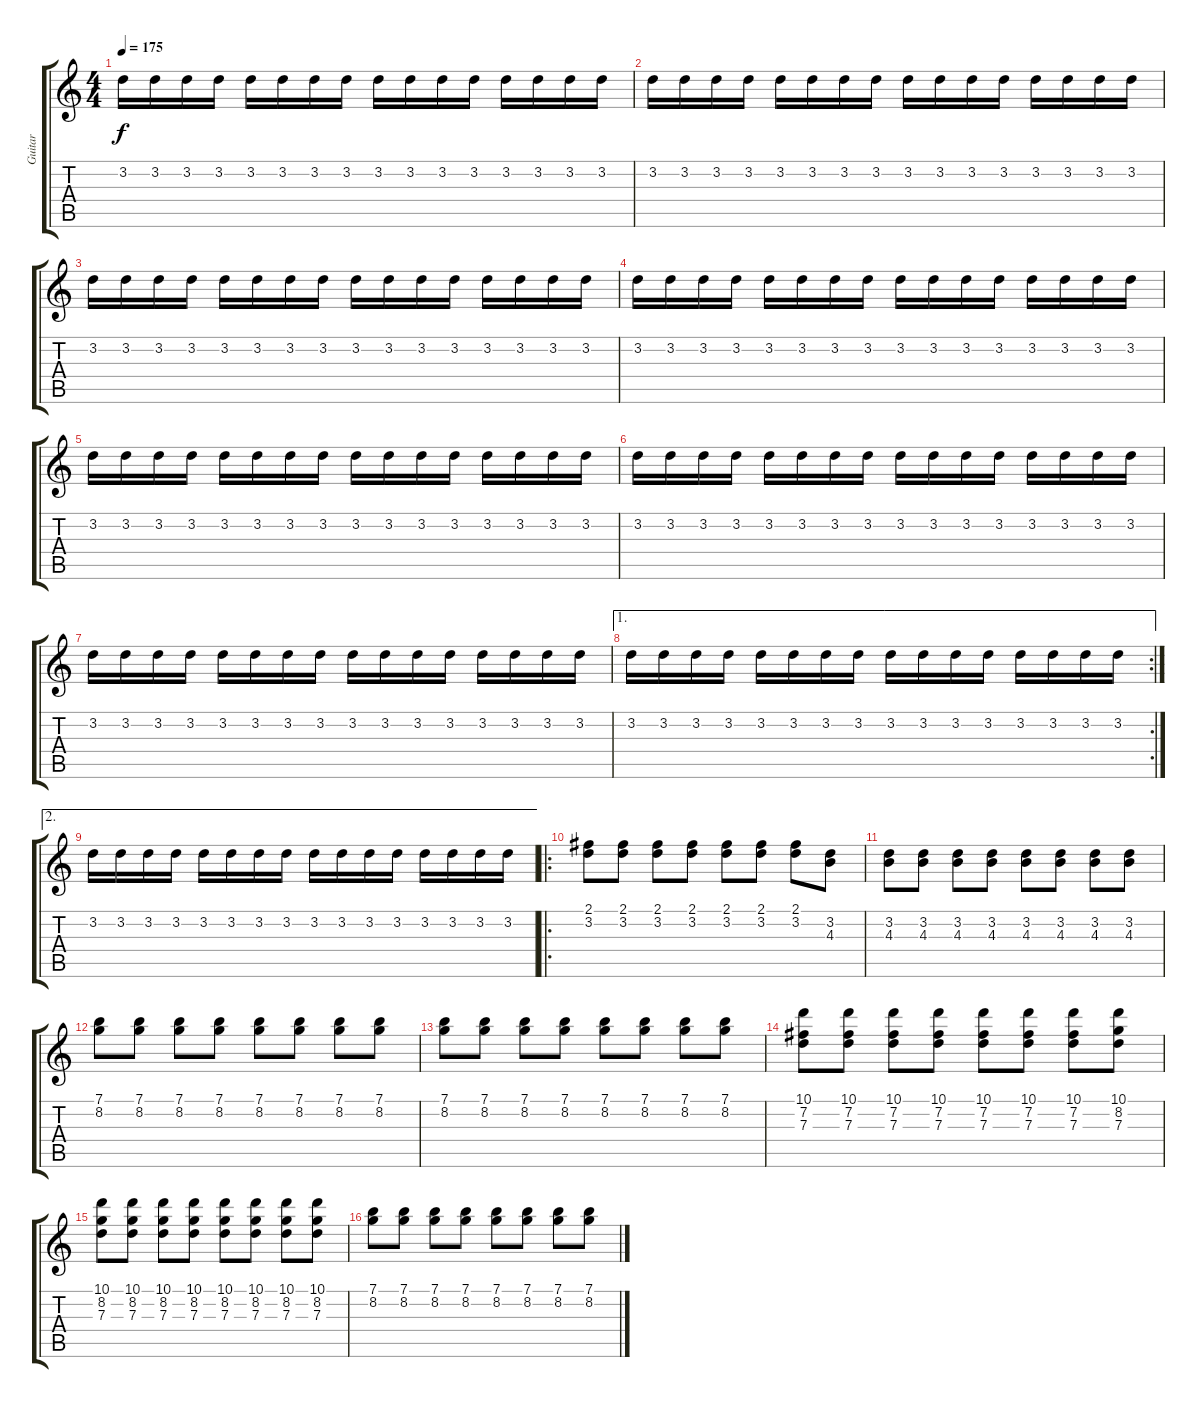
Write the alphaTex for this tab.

\track ("Guitar" "Guitar") {instrument overdrivenguitar}
\staff {score tabs}
\tuning (E4 B3 G3 D3 A2 E2) {hide}
\ts (4 4)
\tempo 175
\clef g2
\ks c
3.2.16{dy f} 3.2.16 3.2.16 3.2.16 3.2.16 3.2.16 3.2.16 3.2.16 3.2.16 3.2.16 3.2.16 3.2.16 3.2.16 3.2.16 3.2.16 3.2.16 |
3.2.16 3.2.16 3.2.16 3.2.16 3.2.16 3.2.16 3.2.16 3.2.16 3.2.16 3.2.16 3.2.16 3.2.16 3.2.16 3.2.16 3.2.16 3.2.16 |
3.2.16 3.2.16 3.2.16 3.2.16 3.2.16 3.2.16 3.2.16 3.2.16 3.2.16 3.2.16 3.2.16 3.2.16 3.2.16 3.2.16 3.2.16 3.2.16 |
3.2.16 3.2.16 3.2.16 3.2.16 3.2.16 3.2.16 3.2.16 3.2.16 3.2.16 3.2.16 3.2.16 3.2.16 3.2.16 3.2.16 3.2.16 3.2.16 |
3.2.16 3.2.16 3.2.16 3.2.16 3.2.16 3.2.16 3.2.16 3.2.16 3.2.16 3.2.16 3.2.16 3.2.16 3.2.16 3.2.16 3.2.16 3.2.16 |
3.2.16 3.2.16 3.2.16 3.2.16 3.2.16 3.2.16 3.2.16 3.2.16 3.2.16 3.2.16 3.2.16 3.2.16 3.2.16 3.2.16 3.2.16 3.2.16 |
3.2.16 3.2.16 3.2.16 3.2.16 3.2.16 3.2.16 3.2.16 3.2.16 3.2.16 3.2.16 3.2.16 3.2.16 3.2.16 3.2.16 3.2.16 3.2.16 |
\ae 1
\rc 2
3.2.16 3.2.16 3.2.16 3.2.16 3.2.16 3.2.16 3.2.16 3.2.16 3.2.16 3.2.16 3.2.16 3.2.16 3.2.16 3.2.16 3.2.16 3.2.16 |
\ae 2
3.2.16 3.2.16 3.2.16 3.2.16 3.2.16 3.2.16 3.2.16 3.2.16 3.2.16 3.2.16 3.2.16 3.2.16 3.2.16 3.2.16 3.2.16 3.2.16 |
\ro
(2.1 3.2).8 (2.1 3.2).8 (2.1 3.2).8 (2.1 3.2).8 (2.1 3.2).8 (2.1 3.2).8 (2.1 3.2).8 (3.2 4.3).8 |
(3.2 4.3).8 (3.2 4.3).8 (3.2 4.3).8 (3.2 4.3).8 (3.2 4.3).8 (3.2 4.3).8 (3.2 4.3).8 (3.2 4.3).8 |
(7.1 8.2).8 (7.1 8.2).8 (7.1 8.2).8 (7.1 8.2).8 (7.1 8.2).8 (7.1 8.2).8 (7.1 8.2).8 (7.1 8.2).8 |
(7.1 8.2).8 (7.1 8.2).8 (7.1 8.2).8 (7.1 8.2).8 (7.1 8.2).8 (7.1 8.2).8 (7.1 8.2).8 (7.1 8.2).8 |
(10.1 7.2 7.3).8 (10.1 7.2 7.3).8 (10.1 7.2 7.3).8 (10.1 7.2 7.3).8 (10.1 7.2 7.3).8 (10.1 7.2 7.3).8 (10.1 7.2 7.3).8 (10.1 8.2 7.3).8 |
(10.1 8.2 7.3).8 (10.1 8.2 7.3).8 (10.1 8.2 7.3).8 (10.1 8.2 7.3).8 (10.1 8.2 7.3).8 (10.1 8.2 7.3).8 (10.1 8.2 7.3).8 (10.1 8.2 7.3).8 |
(7.1 8.2).8 (7.1 8.2).8 (7.1 8.2).8 (7.1 8.2).8 (7.1 8.2).8 (7.1 8.2).8 (7.1 8.2).8 (7.1 8.2).8
